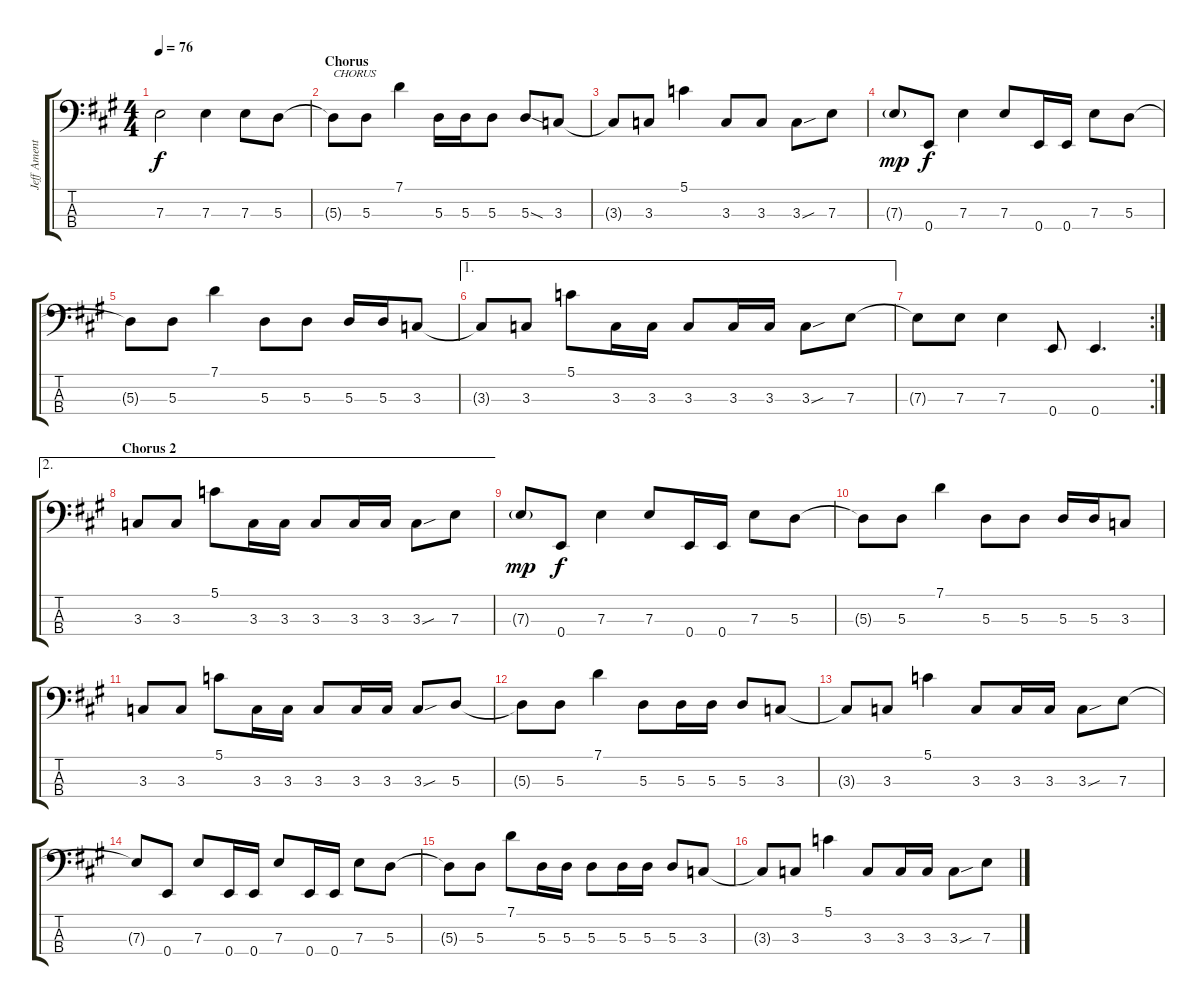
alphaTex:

\track ("Jeff Ament" "Jeff Ament") {instrument electricbassfinger}
\staff {score tabs}
\tuning (G2 D2 A1 E1) {hide}
\ts (4 4)
\tempo 76
\clef f4
\ks a
7.3.2{dy f} 7.3.4 7.3.8 5.3.8 |
\section ("" "Chorus")
5.3{t}.8{txt "CHORUS"} 5.3.8 7.1.4 5.3.16 5.3.16 5.3.8 5.3{sod}.8 3.3.8 |
3.3{t}.8 3.3.8 5.1.4 3.3.8 3.3.8 3.3{sou}.8 7.3.8 |
7.3{g}.8{dy mp} 0.4.8{dy f} 7.3.4 7.3.8 0.4.16 0.4.16 7.3.8 5.3.8 |
5.3{t}.8 5.3.8 7.1.4 5.3.8 5.3.8 5.3.16 5.3.16 3.3.8 |
\ae 1
3.3{t}.8 3.3.8 5.1.8 3.3.16 3.3.16 3.3.8 3.3.16 3.3.16 3.3{sou}.8 7.3.8 |
\rc 2
7.3{t}.8 7.3.8 7.3.4 0.4.8 0.4.4{d} |
\ae 2
\section ("" "Chorus 2")
3.3.8 3.3.8 5.1.8 3.3.16 3.3.16 3.3.8 3.3.16 3.3.16 3.3{sou}.8 7.3.8 |
7.3{g}.8{dy mp} 0.4.8{dy f} 7.3.4 7.3.8 0.4.16 0.4.16 7.3.8 5.3.8 |
5.3{t}.8 5.3.8 7.1.4 5.3.8 5.3.8 5.3.16 5.3.16 3.3.8 |
3.3.8 3.3.8 5.1.8 3.3.16 3.3.16 3.3.8 3.3.16 3.3.16 3.3{sou}.8 5.3.8 |
5.3{t}.8 5.3.8 7.1.4 5.3.8 5.3.16 5.3.16 5.3.8 3.3.8 |
3.3{t}.8 3.3.8 5.1.4 3.3.8 3.3.16 3.3.16 3.3{sou}.8 7.3.8 |
7.3{t}.8 0.4.8 7.3.8 0.4.16 0.4.16 7.3.8 0.4.16 0.4.16 7.3.8 5.3.8 |
5.3{t}.8 5.3.8 7.1.8 5.3.16 5.3.16 5.3.8 5.3.16 5.3.16 5.3.8 3.3.8 |
3.3{t}.8 3.3.8 5.1.4 3.3.8 3.3.16 3.3.16 3.3{sou}.8 7.3.8
